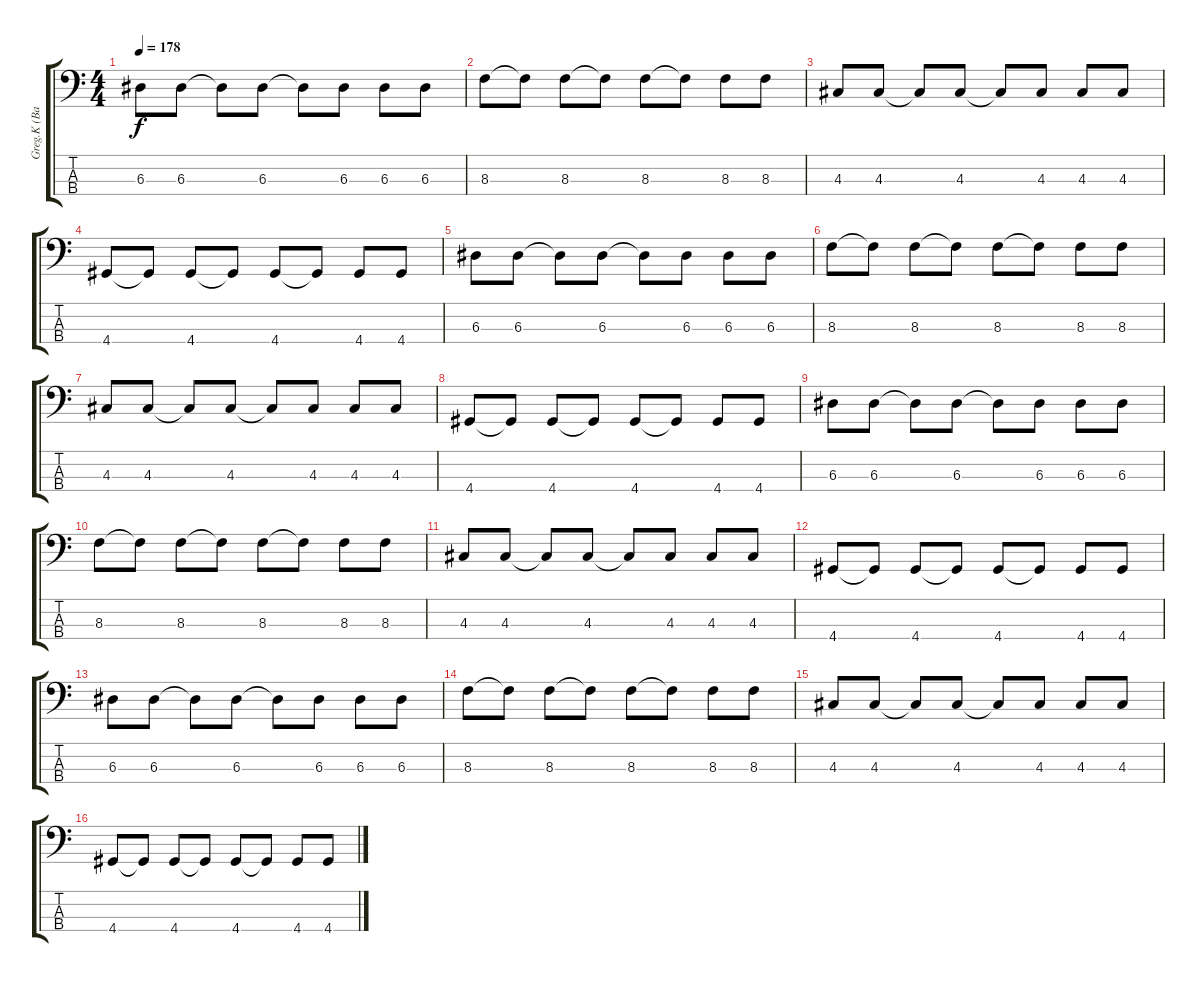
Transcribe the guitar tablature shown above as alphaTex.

\track ("Greg.K (Bass)" "Greg.K (Ba") {instrument electricbasspick}
\staff {score tabs}
\tuning (G2 D2 A1 E1) {hide}
\ts (4 4)
\tempo 178
\clef f4
\ks c
6.3.8{dy f} 6.3.8 6.3{t}.8 6.3.8 6.3{t}.8 6.3.8 6.3.8 6.3.8 |
8.3.8 8.3{t}.8 8.3.8 8.3{t}.8 8.3.8 8.3{t}.8 8.3.8 8.3.8 |
4.3.8 4.3.8 4.3{t}.8 4.3.8 4.3{t}.8 4.3.8 4.3.8 4.3.8 |
4.4.8 4.4{t}.8 4.4.8 4.4{t}.8 4.4.8 4.4{t}.8 4.4.8 4.4.8 |
6.3.8 6.3.8 6.3{t}.8 6.3.8 6.3{t}.8 6.3.8 6.3.8 6.3.8 |
8.3.8 8.3{t}.8 8.3.8 8.3{t}.8 8.3.8 8.3{t}.8 8.3.8 8.3.8 |
4.3.8 4.3.8 4.3{t}.8 4.3.8 4.3{t}.8 4.3.8 4.3.8 4.3.8 |
4.4.8 4.4{t}.8 4.4.8 4.4{t}.8 4.4.8 4.4{t}.8 4.4.8 4.4.8 |
6.3.8 6.3.8 6.3{t}.8 6.3.8 6.3{t}.8 6.3.8 6.3.8 6.3.8 |
8.3.8 8.3{t}.8 8.3.8 8.3{t}.8 8.3.8 8.3{t}.8 8.3.8 8.3.8 |
4.3.8 4.3.8 4.3{t}.8 4.3.8 4.3{t}.8 4.3.8 4.3.8 4.3.8 |
4.4.8 4.4{t}.8 4.4.8 4.4{t}.8 4.4.8 4.4{t}.8 4.4.8 4.4.8 |
6.3.8 6.3.8 6.3{t}.8 6.3.8 6.3{t}.8 6.3.8 6.3.8 6.3.8 |
8.3.8 8.3{t}.8 8.3.8 8.3{t}.8 8.3.8 8.3{t}.8 8.3.8 8.3.8 |
4.3.8 4.3.8 4.3{t}.8 4.3.8 4.3{t}.8 4.3.8 4.3.8 4.3.8 |
4.4.8 4.4{t}.8 4.4.8 4.4{t}.8 4.4.8 4.4{t}.8 4.4.8 4.4.8
